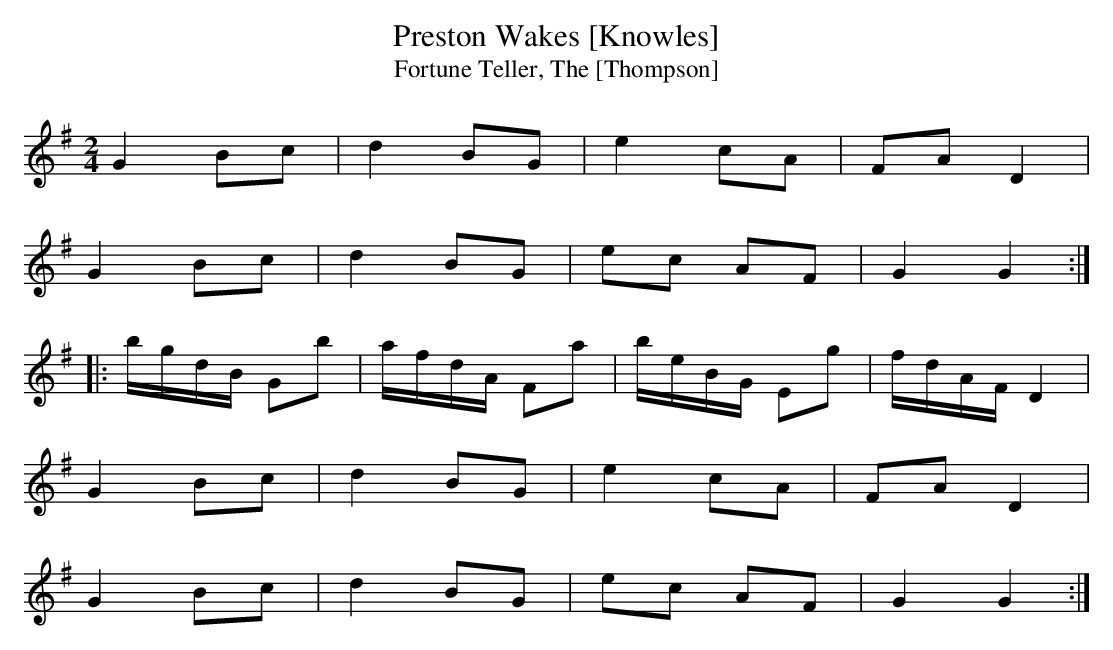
X:1
T:Preston Wakes [Knowles]
T:Fortune Teller, The [Thompson]
M:2/4
L:1/8
K:G
G2 Bc|d2 BG|e2 cA|FA D2|
G2Bc|d2 BG|ec AF|G2G2:|
|:b/g/d/B/ Gb|a/f/d/A/ Fa|b/e/B/G/ Eg|f/d/A/F/ D2|
G2 Bc |d2 BG|e2 cA|FA D2|
G2 Bc|d2 BG|ec AF|G2G2:|]
